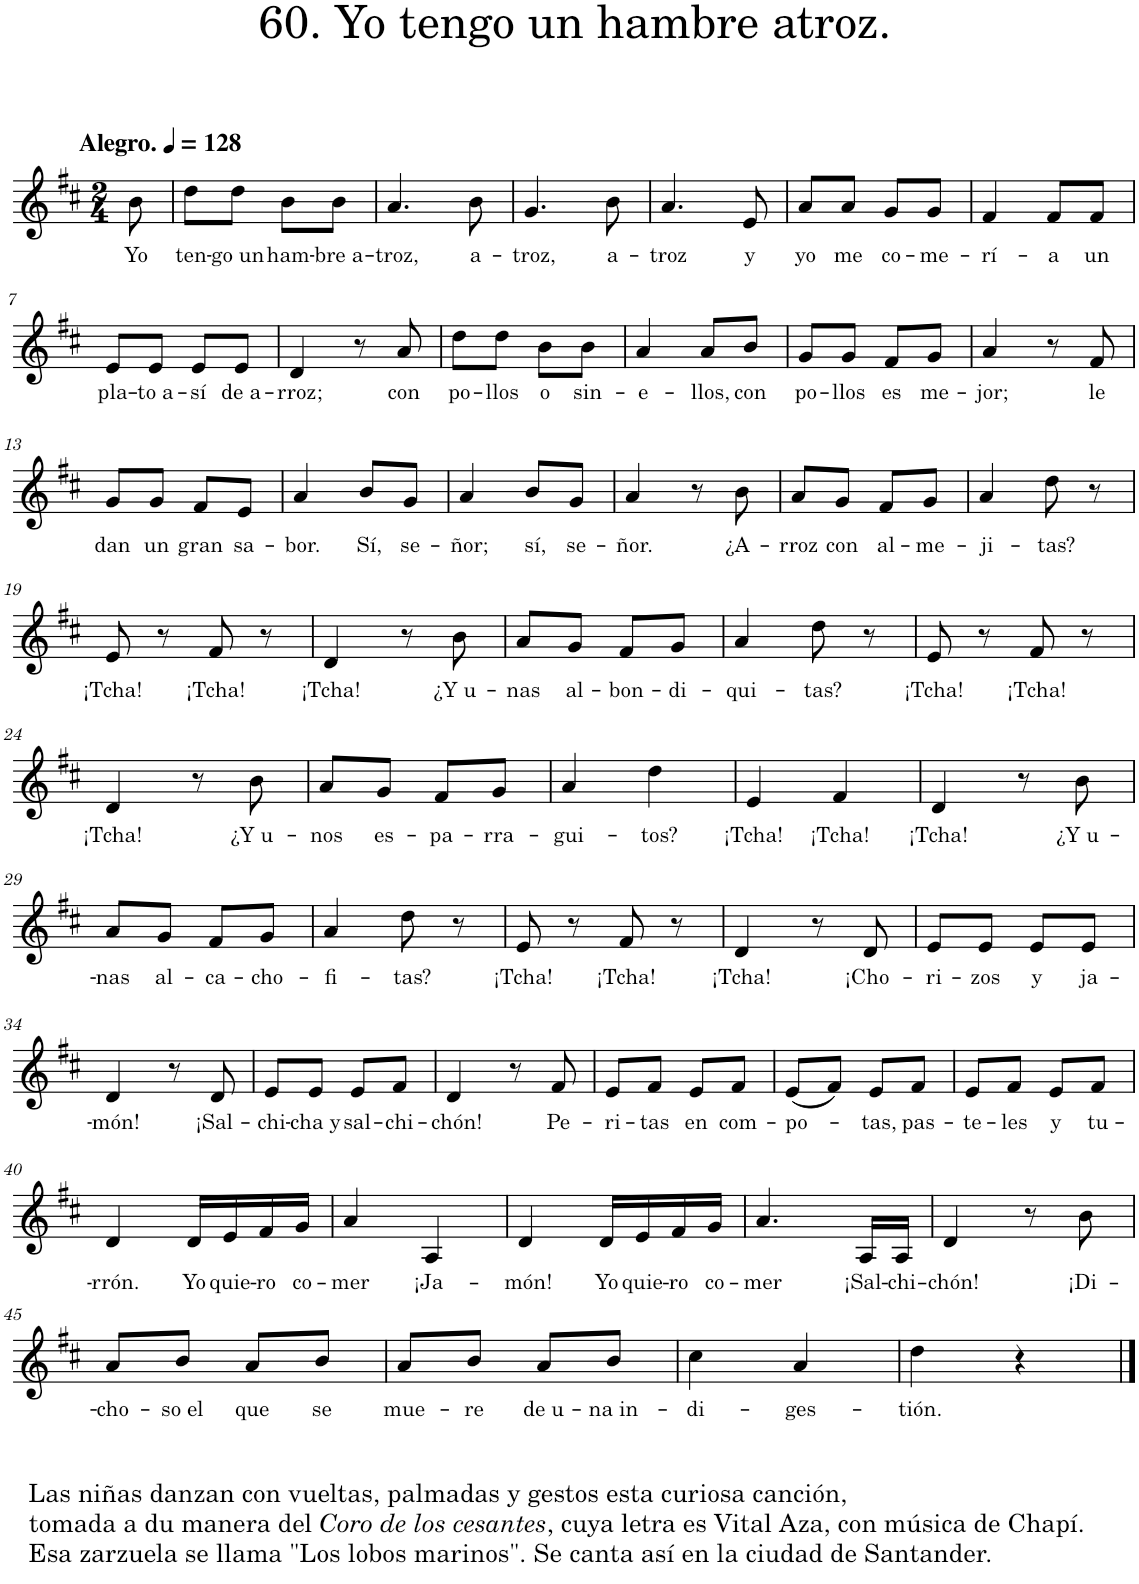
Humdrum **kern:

**kern	**text
*part1	*part1
*staff1	*staff1
*I"Piano	*
*I'Pno.	*
*clefG2	*
*k[f#c#]	*
*M2/4	*
*MM128	*
=	=
!LO:TX:a:B:t=Alegro.	!
!	!LO:LY:b
8b\	Yo
=1	=1
!	!LO:LY:b
8dd\L	ten-
!	!LO:LY:b
8dd\J	-go un
!	!LO:LY:b
8b\L	ham-
!	!LO:LY:b
8b\J	-bre a-
=2	=2
!	!LO:LY:b
4.a/	-troz,
!	!LO:LY:b
8b\	a-
=3	=3
!	!LO:LY:b
4.g/	-troz,
!	!LO:LY:b
8b\	a-
=4	=4
!	!LO:LY:b
4.a/	-troz
!	!LO:LY:b
8e/	y
=5	=5
!	!LO:LY:b
8a/L	yo
!	!LO:LY:b
8a/J	me
!	!LO:LY:b
8g/L	co-
!	!LO:LY:b
8g/J	-me-
=6	=6
!	!LO:LY:b
4f#/	-rí-
!	!LO:LY:b
8f#/L	-a
!	!LO:LY:b
8f#/J	un
!!LO:LB:g=z
=7	=7
!	!LO:LY:b
8e/L	pla-
!	!LO:LY:b
8e/J	-to a-
!	!LO:LY:b
8e/L	-sí
!	!LO:LY:b
8e/J	de a-
=8	=8
!	!LO:LY:b
4d/	-rroz;
8r	.
!	!LO:LY:b
8a/	con
=9	=9
!	!LO:LY:b
8dd\L	po-
!	!LO:LY:b
8dd\J	-llos
!	!LO:LY:b
8b\L	o
!	!LO:LY:b
8b\J	sin-
=10	=10
!	!LO:LY:b
4a/	-e-
!	!LO:LY:b
8a/L	-llos,
!	!LO:LY:b
8b/J	con
=11	=11
!	!LO:LY:b
8g/L	po-
!	!LO:LY:b
8g/J	-llos
!	!LO:LY:b
8f#/L	es
!	!LO:LY:b
8g/J	me-
=12	=12
!	!LO:LY:b
4a/	-jor;
8r	.
!	!LO:LY:b
8f#/	le
!!LO:LB:g=z
=13	=13
!	!LO:LY:b
8g/L	dan
!	!LO:LY:b
8g/J	un
!	!LO:LY:b
8f#/L	gran
!	!LO:LY:b
8e/J	sa-
=14	=14
!	!LO:LY:b
4a/	-bor.
!	!LO:LY:b
8b/L	Sí,
!	!LO:LY:b
8g/J	se-
=15	=15
!	!LO:LY:b
4a/	-ñor;
!	!LO:LY:b
8b/L	sí,
!	!LO:LY:b
8g/J	se-
=16	=16
!	!LO:LY:b
4a/	-ñor.
8r	.
!	!LO:LY:b
8b\	¿A-
=17	=17
!	!LO:LY:b
8a/L	-rroz
!	!LO:LY:b
8g/J	con
!	!LO:LY:b
8f#/L	al-
!	!LO:LY:b
8g/J	-me-
=18	=18
!	!LO:LY:b
4a/	-ji-
!	!LO:LY:b
8dd\	-tas?
8r	.
!!LO:LB:g=z
=19	=19
!	!LO:LY:b
8e/	¡Tcha!
8r	.
!	!LO:LY:b
8f#/	¡Tcha!
8r	.
=20	=20
!	!LO:LY:b
4d/	¡Tcha!
8r	.
!	!LO:LY:b
8b\	¿Y u-
=21	=21
!	!LO:LY:b
8a/L	-nas
!	!LO:LY:b
8g/J	al-
!	!LO:LY:b
8f#/L	-bon-
!	!LO:LY:b
8g/J	-di-
=22	=22
!	!LO:LY:b
4a/	-qui-
!	!LO:LY:b
8dd\	-tas?
8r	.
=23	=23
!	!LO:LY:b
8e/	¡Tcha!
8r	.
!	!LO:LY:b
8f#/	¡Tcha!
8r	.
!!LO:LB:g=z
=24	=24
!	!LO:LY:b
4d/	¡Tcha!
8r	.
!	!LO:LY:b
8b\	¿Y u-
=25	=25
!	!LO:LY:b
8a/L	-nos
!	!LO:LY:b
8g/J	es-
!	!LO:LY:b
8f#/L	-pa-
!	!LO:LY:b
8g/J	-rra-
=26	=26
!	!LO:LY:b
4a/	-gui-
!	!LO:LY:b
4dd\	-tos?
=27	=27
!	!LO:LY:b
4e/	¡Tcha!
!	!LO:LY:b
4f#/	¡Tcha!
=28	=28
!	!LO:LY:b
4d/	¡Tcha!
8r	.
!	!LO:LY:b
8b\	¿Y u-
!!LO:LB:g=z
=29	=29
!	!LO:LY:b
8a/L	-nas
!	!LO:LY:b
8g/J	al-
!	!LO:LY:b
8f#/L	-ca-
!	!LO:LY:b
8g/J	-cho-
=30	=30
!	!LO:LY:b
4a/	-fi-
!	!LO:LY:b
8dd\	-tas?
8r	.
=31	=31
!	!LO:LY:b
8e/	¡Tcha!
8r	.
!	!LO:LY:b
8f#/	¡Tcha!
8r	.
=32	=32
!	!LO:LY:b
4d/	¡Tcha!
8r	.
!	!LO:LY:b
8d/	¡Cho-
=33	=33
!	!LO:LY:b
8e/L	-ri-
!	!LO:LY:b
8e/J	-zos
!	!LO:LY:b
8e/L	y
!	!LO:LY:b
8e/J	ja-
!!LO:LB:g=z
=34	=34
!	!LO:LY:b
4d/	-món!
8r	.
!	!LO:LY:b
8d/	¡Sal-
=35	=35
!	!LO:LY:b
8e/L	-chi-
!	!LO:LY:b
8e/J	-cha y
!	!LO:LY:b
8e/L	sal-
!	!LO:LY:b
8f#/J	-chi-
=36	=36
!	!LO:LY:b
4d/	-chón!
8r	.
!	!LO:LY:b
8f#/	Pe-
=37	=37
!	!LO:LY:b
8e/L	-ri-
!	!LO:LY:b
8f#/J	-tas
!	!LO:LY:b
8e/L	en
!	!LO:LY:b
8f#/J	com-
=38	=38
!	!LO:LY:b
(8e/L	-po-
8f#/J)	.
!	!LO:LY:b
8e/L	-tas,
!	!LO:LY:b
8f#/J	pas-
=39	=39
!	!LO:LY:b
8e/L	-te-
!	!LO:LY:b
8f#/J	-les
!	!LO:LY:b
8e/L	y
!	!LO:LY:b
8f#/J	tu-
!!LO:LB:g=z
=40	=40
!	!LO:LY:b
4d/	-rrón.
!	!LO:LY:b
16d/LL	Yo
!	!LO:LY:b
16e/	quie-
!	!LO:LY:b
16f#/	-ro
!	!LO:LY:b
16g/JJ	co-
=41	=41
!	!LO:LY:b
4a/	-mer
!	!LO:LY:b
4A/	¡Ja-
=42	=42
!	!LO:LY:b
4d/	-món!
!	!LO:LY:b
16d/LL	Yo
!	!LO:LY:b
16e/	quie-
!	!LO:LY:b
16f#/	-ro
!	!LO:LY:b
16g/JJ	co-
=43	=43
!	!LO:LY:b
4.a/	-mer
!	!LO:LY:b
16A/LL	¡Sal-
!	!LO:LY:b
16A/JJ	-chi-
=44	=44
!	!LO:LY:b
4d/	-chón!
8r	.
!	!LO:LY:b
8b\	¡Di-
!!LO:LB:g=z
=45	=45
!LO:TX:b:t=Las niñas danzan con vueltas, palmadas y gestos esta curiosa canción,	!
!LO:TX:b:t=tomada a du manera del	!
!LO:TX:b:i:t=Coro de los cesantes	!
!LO:TX:b:t=, cuya letra es Vital Aza, con música de Chapí.	!
!LO:TX:b:t=Esa zarzuela se llama "Los lobos marinos". Se canta así en la ciudad de Santander.	!
!	!LO:LY:b
8a/L	-cho-
!	!LO:LY:b
8b/J	-so el
!	!LO:LY:b
8a/L	que
!	!LO:LY:b
8b/J	se
=46	=46
!	!LO:LY:b
8a/L	mue-
!	!LO:LY:b
8b/J	-re
!	!LO:LY:b
8a/L	de u-
!	!LO:LY:b
8b/J	-na in-
=47	=47
!	!LO:LY:b
4cc#\	-di-
!	!LO:LY:b
4a/	-ges-
=48	=48
!	!LO:LY:b
4dd\	-tión.
4r	.
==	==
*-	*-
